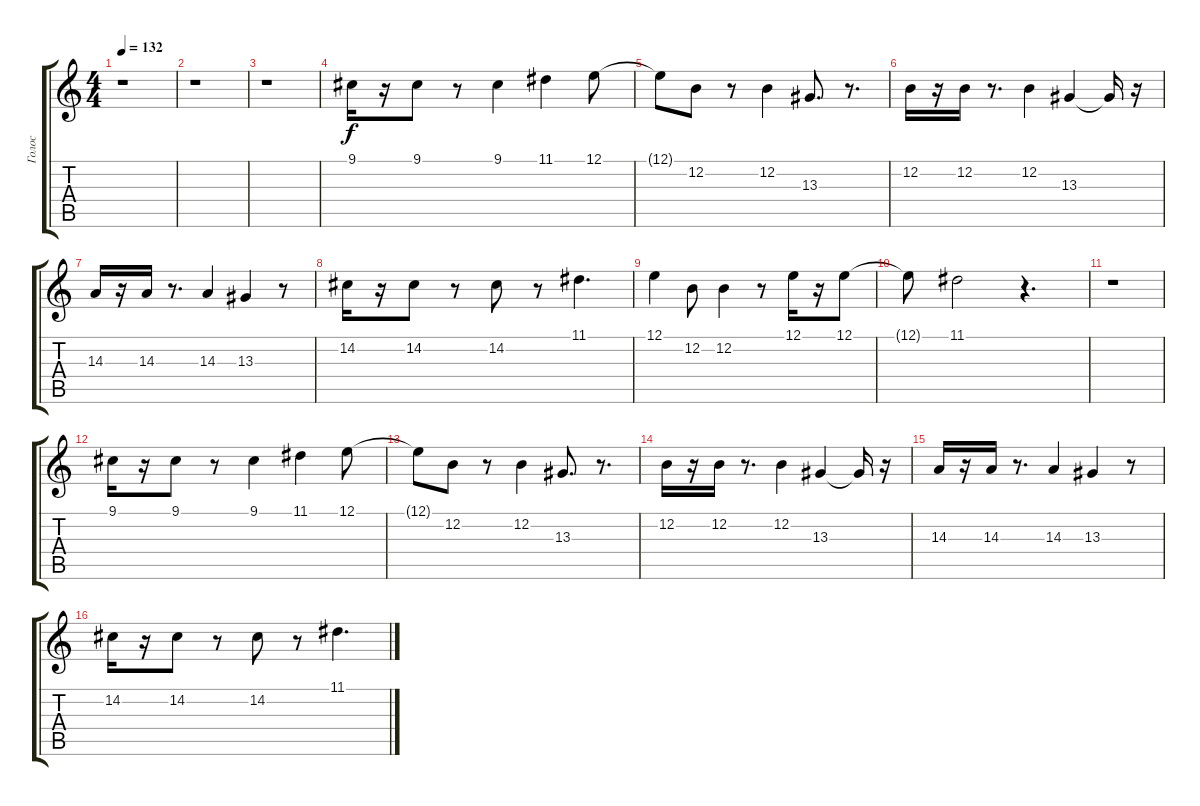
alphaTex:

\track ("Голос" "Голос") {instrument lead2sawtooth}
\staff {score tabs}
\tuning (E4 B3 G3 D3 A2 E2) {hide}
\ts (4 4)
\tempo 132
\clef g2
\ks c
r.1{dy f} |
r.1 |
r.1 |
9.1.16 r.16 9.1.8 r.8 9.1.4 11.1.4 12.1.8 |
12.1{t}.8 12.2.8 r.8 12.2.4 13.3.8{d} r.8{d} |
12.2.16 r.16 12.2.16 r.8{d} 12.2.4 13.3.4 13.3{t}.16 r.16 |
14.3.16 r.16 14.3.16 r.8{d} 14.3.4 13.3.4 r.8 |
14.2.16 r.16 14.2.8 r.8 14.2.8 r.8 11.1.4{d} |
12.1.4 12.2.8 12.2.4 r.8 12.1.16 r.16 12.1.8 |
12.1{t}.8 11.1.2 r.4{d} |
r.1 |
9.1.16 r.16 9.1.8 r.8 9.1.4 11.1.4 12.1.8 |
12.1{t}.8 12.2.8 r.8 12.2.4 13.3.8{d} r.8{d} |
12.2.16 r.16 12.2.16 r.8{d} 12.2.4 13.3.4 13.3{t}.16 r.16 |
14.3.16 r.16 14.3.16 r.8{d} 14.3.4 13.3.4 r.8 |
14.2.16 r.16 14.2.8 r.8 14.2.8 r.8 11.1.4{d}
